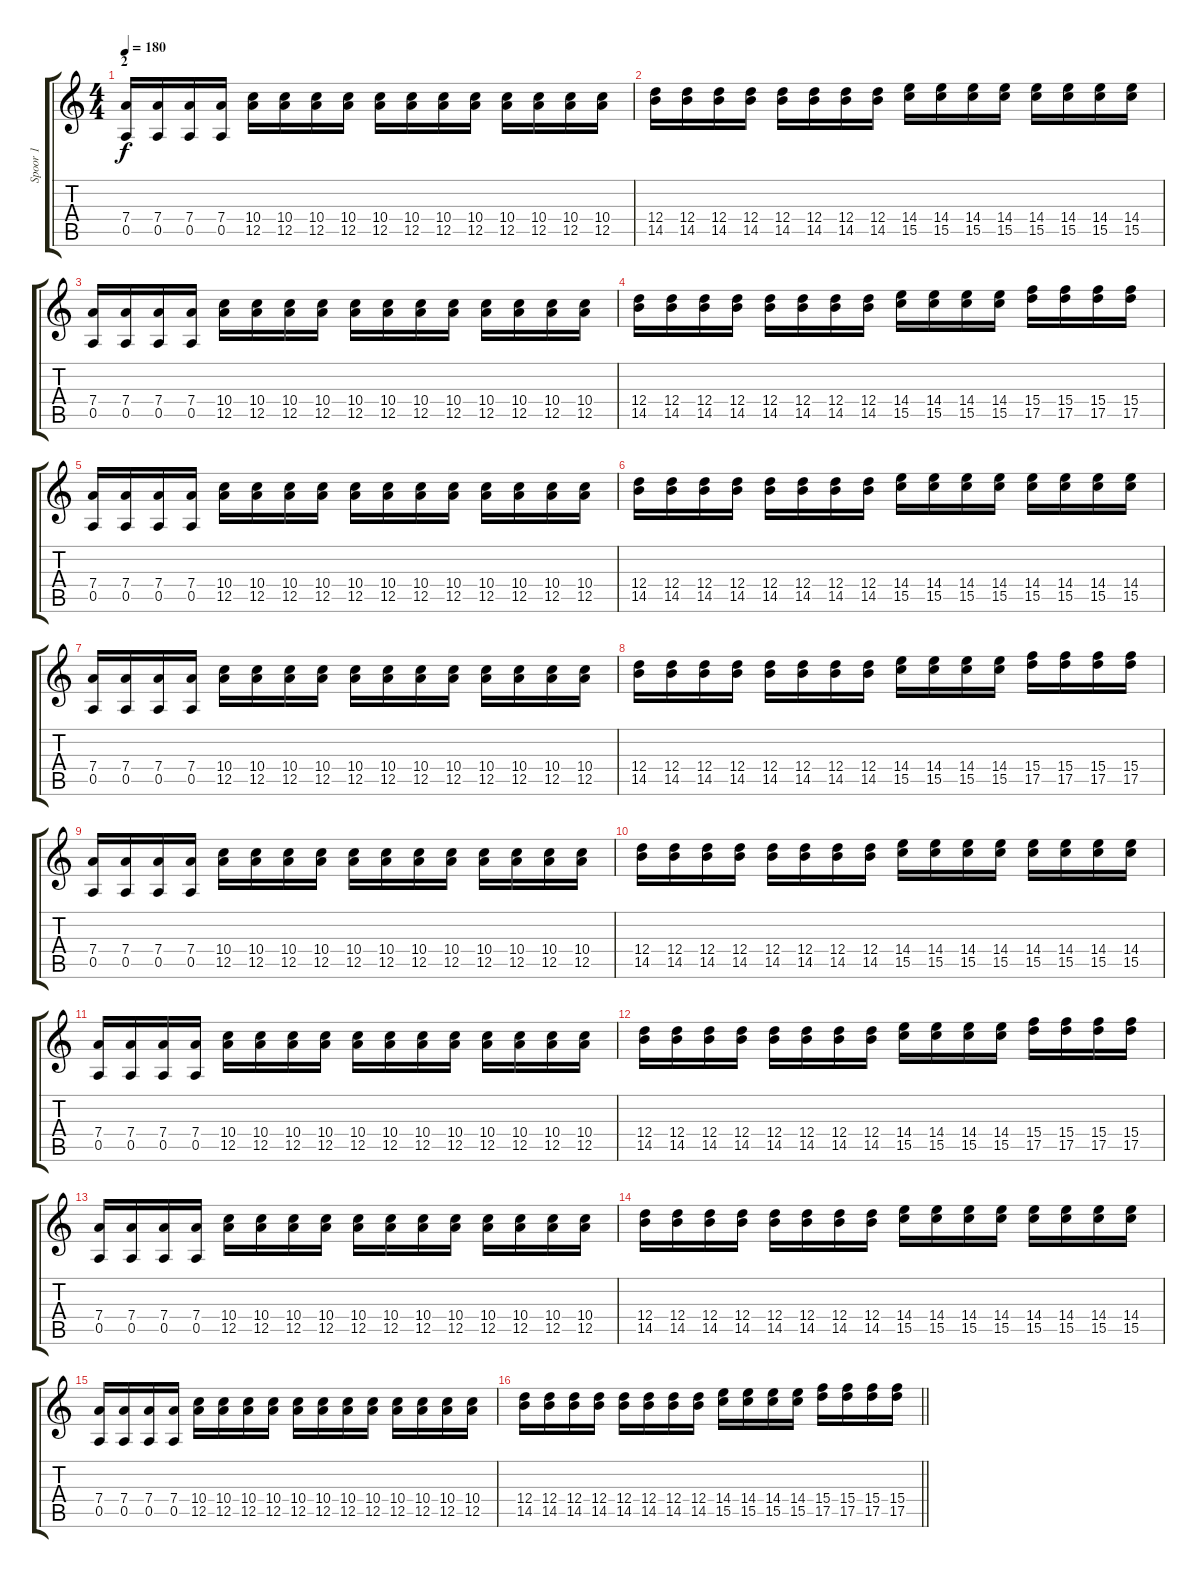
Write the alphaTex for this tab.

\track ("Spoor 1" "Spoor 1") {instrument distortionguitar}
\staff {score tabs}
\tuning (E4 B3 G3 D3 A2 E2) {hide}
\ts (4 4)
\section ("" "2")
\tempo 180
\clef g2
\ks c
(7.4 0.5).16{dy f} (7.4 0.5).16 (7.4 0.5).16 (7.4 0.5).16 (10.4 12.5).16 (10.4 12.5).16 (10.4 12.5).16 (10.4 12.5).16 (10.4 12.5).16 (10.4 12.5).16 (10.4 12.5).16 (10.4 12.5).16 (10.4 12.5).16 (10.4 12.5).16 (10.4 12.5).16 (10.4 12.5).16 |
(12.4 14.5).16 (12.4 14.5).16 (12.4 14.5).16 (12.4 14.5).16 (12.4 14.5).16 (12.4 14.5).16 (12.4 14.5).16 (12.4 14.5).16 (14.4 15.5).16 (14.4 15.5).16 (14.4 15.5).16 (14.4 15.5).16 (14.4 15.5).16 (14.4 15.5).16 (14.4 15.5).16 (14.4 15.5).16 |
(7.4 0.5).16 (7.4 0.5).16 (7.4 0.5).16 (7.4 0.5).16 (10.4 12.5).16 (10.4 12.5).16 (10.4 12.5).16 (10.4 12.5).16 (10.4 12.5).16 (10.4 12.5).16 (10.4 12.5).16 (10.4 12.5).16 (10.4 12.5).16 (10.4 12.5).16 (10.4 12.5).16 (10.4 12.5).16 |
(12.4 14.5).16 (12.4 14.5).16 (12.4 14.5).16 (12.4 14.5).16 (12.4 14.5).16 (12.4 14.5).16 (12.4 14.5).16 (12.4 14.5).16 (14.4 15.5).16 (14.4 15.5).16 (14.4 15.5).16 (14.4 15.5).16 (15.4 17.5).16 (15.4 17.5).16 (15.4 17.5).16 (15.4 17.5).16 |
(7.4 0.5).16 (7.4 0.5).16 (7.4 0.5).16 (7.4 0.5).16 (10.4 12.5).16 (10.4 12.5).16 (10.4 12.5).16 (10.4 12.5).16 (10.4 12.5).16 (10.4 12.5).16 (10.4 12.5).16 (10.4 12.5).16 (10.4 12.5).16 (10.4 12.5).16 (10.4 12.5).16 (10.4 12.5).16 |
(12.4 14.5).16 (12.4 14.5).16 (12.4 14.5).16 (12.4 14.5).16 (12.4 14.5).16 (12.4 14.5).16 (12.4 14.5).16 (12.4 14.5).16 (14.4 15.5).16 (14.4 15.5).16 (14.4 15.5).16 (14.4 15.5).16 (14.4 15.5).16 (14.4 15.5).16 (14.4 15.5).16 (14.4 15.5).16 |
(7.4 0.5).16 (7.4 0.5).16 (7.4 0.5).16 (7.4 0.5).16 (10.4 12.5).16 (10.4 12.5).16 (10.4 12.5).16 (10.4 12.5).16 (10.4 12.5).16 (10.4 12.5).16 (10.4 12.5).16 (10.4 12.5).16 (10.4 12.5).16 (10.4 12.5).16 (10.4 12.5).16 (10.4 12.5).16 |
(12.4 14.5).16 (12.4 14.5).16 (12.4 14.5).16 (12.4 14.5).16 (12.4 14.5).16 (12.4 14.5).16 (12.4 14.5).16 (12.4 14.5).16 (14.4 15.5).16 (14.4 15.5).16 (14.4 15.5).16 (14.4 15.5).16 (15.4 17.5).16 (15.4 17.5).16 (15.4 17.5).16 (15.4 17.5).16 |
(7.4 0.5).16 (7.4 0.5).16 (7.4 0.5).16 (7.4 0.5).16 (10.4 12.5).16 (10.4 12.5).16 (10.4 12.5).16 (10.4 12.5).16 (10.4 12.5).16 (10.4 12.5).16 (10.4 12.5).16 (10.4 12.5).16 (10.4 12.5).16 (10.4 12.5).16 (10.4 12.5).16 (10.4 12.5).16 |
(12.4 14.5).16 (12.4 14.5).16 (12.4 14.5).16 (12.4 14.5).16 (12.4 14.5).16 (12.4 14.5).16 (12.4 14.5).16 (12.4 14.5).16 (14.4 15.5).16 (14.4 15.5).16 (14.4 15.5).16 (14.4 15.5).16 (14.4 15.5).16 (14.4 15.5).16 (14.4 15.5).16 (14.4 15.5).16 |
(7.4 0.5).16 (7.4 0.5).16 (7.4 0.5).16 (7.4 0.5).16 (10.4 12.5).16 (10.4 12.5).16 (10.4 12.5).16 (10.4 12.5).16 (10.4 12.5).16 (10.4 12.5).16 (10.4 12.5).16 (10.4 12.5).16 (10.4 12.5).16 (10.4 12.5).16 (10.4 12.5).16 (10.4 12.5).16 |
(12.4 14.5).16 (12.4 14.5).16 (12.4 14.5).16 (12.4 14.5).16 (12.4 14.5).16 (12.4 14.5).16 (12.4 14.5).16 (12.4 14.5).16 (14.4 15.5).16 (14.4 15.5).16 (14.4 15.5).16 (14.4 15.5).16 (15.4 17.5).16 (15.4 17.5).16 (15.4 17.5).16 (15.4 17.5).16 |
(7.4 0.5).16 (7.4 0.5).16 (7.4 0.5).16 (7.4 0.5).16 (10.4 12.5).16 (10.4 12.5).16 (10.4 12.5).16 (10.4 12.5).16 (10.4 12.5).16 (10.4 12.5).16 (10.4 12.5).16 (10.4 12.5).16 (10.4 12.5).16 (10.4 12.5).16 (10.4 12.5).16 (10.4 12.5).16 |
(12.4 14.5).16 (12.4 14.5).16 (12.4 14.5).16 (12.4 14.5).16 (12.4 14.5).16 (12.4 14.5).16 (12.4 14.5).16 (12.4 14.5).16 (14.4 15.5).16 (14.4 15.5).16 (14.4 15.5).16 (14.4 15.5).16 (14.4 15.5).16 (14.4 15.5).16 (14.4 15.5).16 (14.4 15.5).16 |
(7.4 0.5).16 (7.4 0.5).16 (7.4 0.5).16 (7.4 0.5).16 (10.4 12.5).16 (10.4 12.5).16 (10.4 12.5).16 (10.4 12.5).16 (10.4 12.5).16 (10.4 12.5).16 (10.4 12.5).16 (10.4 12.5).16 (10.4 12.5).16 (10.4 12.5).16 (10.4 12.5).16 (10.4 12.5).16 |
\barLineRight lightlight
(12.4 14.5).16 (12.4 14.5).16 (12.4 14.5).16 (12.4 14.5).16 (12.4 14.5).16 (12.4 14.5).16 (12.4 14.5).16 (12.4 14.5).16 (14.4 15.5).16 (14.4 15.5).16 (14.4 15.5).16 (14.4 15.5).16 (15.4 17.5).16 (15.4 17.5).16 (15.4 17.5).16 (15.4 17.5).16
